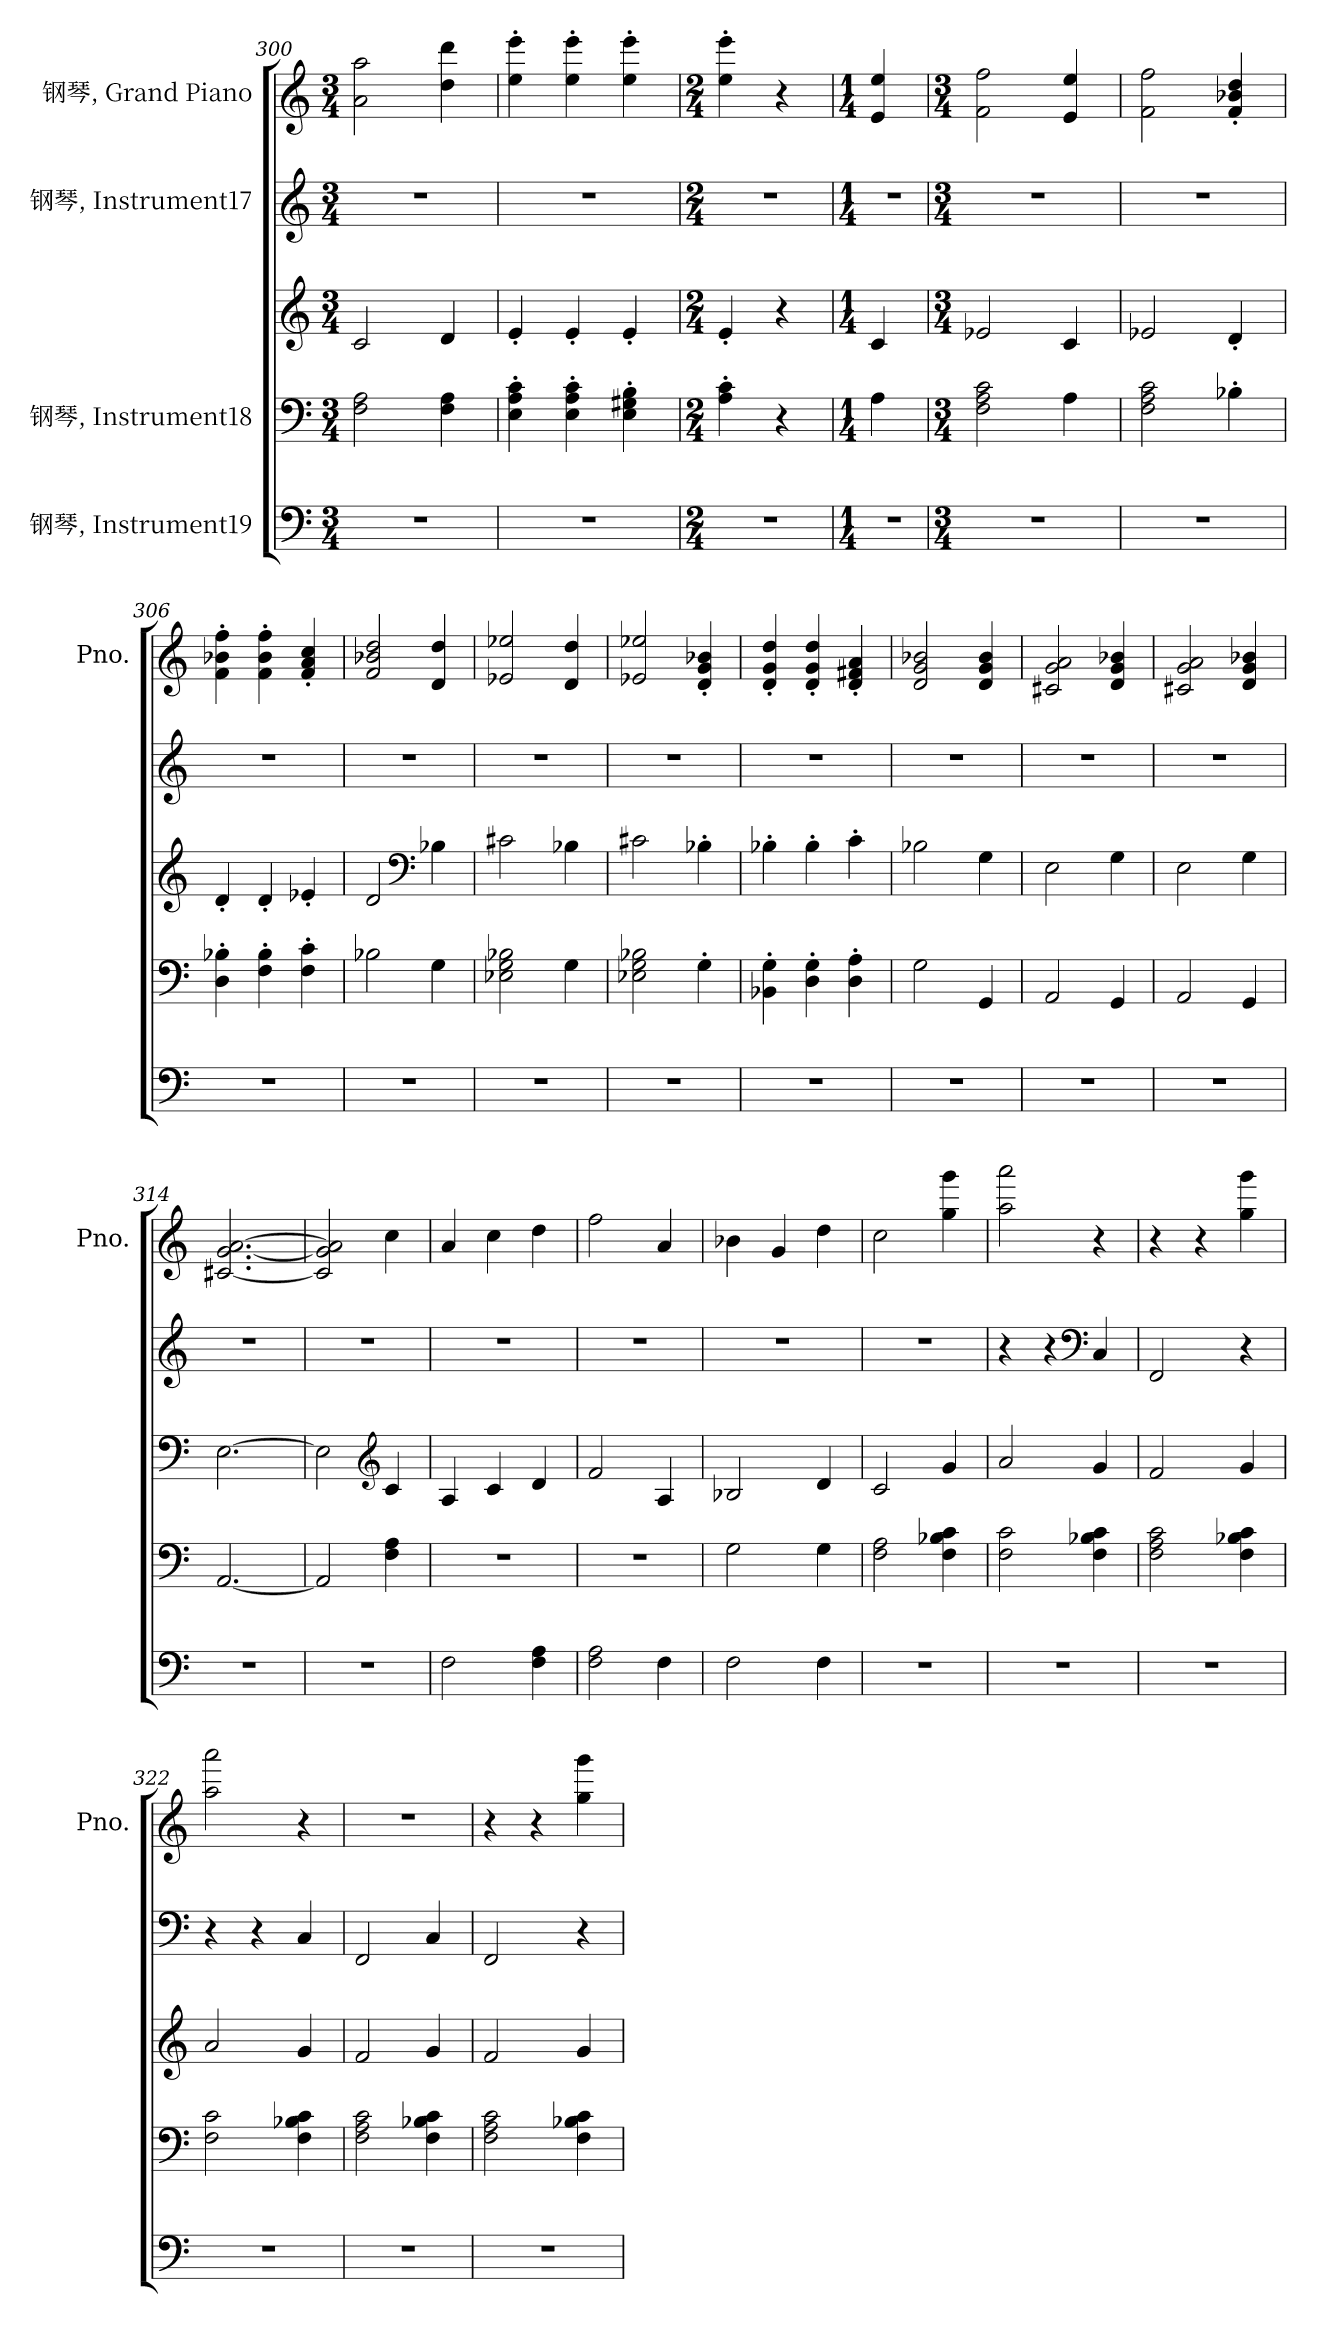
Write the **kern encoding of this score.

**kern	**kern	**kern	**kern	**kern
*part4	*part3	*part3	*part2	*part1
*staff5	*staff4	*staff3	*staff2	*staff1
*I"钢琴, Instrument19	*I"钢琴, Instrument18	*	*I"钢琴, Instrument17	*I"钢琴, Grand Piano
*	*	*	*	*I'Pno.
!!LO:PB:g=z
*clefF4	*clefF4	*clefG2	*clefG2	*clefG2
*k[]	*k[]	*k[]	*k[]	*k[]
*M3/4	*M3/4	*M3/4	*M3/4	*M3/4
=300	=300	=300	=300	=300
2.r	2F\ 2A\	2c/	2.r	2a\ 2aa\
.	4F\ 4A\	4d/	.	4dd\ 4ddd\
=301	=301	=301	=301	=301
2.r	4E\' 4A\' 4c\'	4e'/	2.r	4ee\' 4eee\'
.	4E\' 4A\' 4c\'	4e'/	.	4ee\' 4eee\'
.	4E\' 4G#X\' 4B\'	4e'/	.	4ee\' 4eee\'
=302	=302	=302	=302	=302
*M2/4	*M2/4	*M2/4	*M2/4	*M2/4
2r	4A\' 4c\'	4e'/	2r	4ee\' 4eee\'
.	4r	4r	.	4r
=303	=303	=303	=303	=303
*M1/4	*M1/4	*M1/4	*M1/4	*M1/4
4r	4A\	4c/	4r	4e/ 4ee/
=304	=304	=304	=304	=304
*M3/4	*M3/4	*M3/4	*M3/4	*M3/4
2.r	2F\ 2A\ 2c\	2e-X/	2.r	2f\ 2ff\
.	4A\	4c/	.	4e/ 4ee/
=305	=305	=305	=305	=305
2.r	2F\ 2A\ 2c\	2e-X/	2.r	2f\ 2ff\
.	4B-X'\	4d'/	.	4f/' 4b-X/' 4dd/'
=306	=306	=306	=306	=306
2.r	4D\' 4B-X\'	4d'/	2.r	4f\' 4b-X\' 4ff\'
.	4F\' 4B-\'	4d'/	.	4f\' 4b-\' 4ff\'
.	4F\' 4c\'	4e-X'/	.	4f/' 4a/' 4cc/'
=307	=307	=307	=307	=307
2.r	2B-X\	2d/	2.r	2f/ 2b-X/ 2dd/
*	*	*clefF4	*	*
.	4G\	4B-X\	.	4d/ 4dd/
=308	=308	=308	=308	=308
2.r	2E-X\ 2G\ 2B-X\	2c#X\	2.r	2e-X/ 2ee-X/
.	4G\	4B-X\	.	4d/ 4dd/
!!LO:LB:g=z
=309	=309	=309	=309	=309
2.r	2E-X\ 2G\ 2B-X\	2c#X\	2.r	2e-X/ 2ee-X/
.	4G'\	4B-X'\	.	4d/' 4g/' 4b-X/'
=310	=310	=310	=310	=310
2.r	4BB-X\' 4G\'	4B-X'\	2.r	4d/' 4g/' 4dd/'
.	4D\' 4G\'	4B-'\	.	4d/' 4g/' 4dd/'
.	4D\' 4A\'	4c'\	.	4d/' 4f#X/' 4a/'
=311	=311	=311	=311	=311
2.r	2G\	2B-X\	2.r	2d/ 2g/ 2b-X/
.	4GG/	4G\	.	4d/ 4g/ 4b-/
=312	=312	=312	=312	=312
2.r	2AA/	2E\	2.r	2c#X/ 2g/ 2a/
.	4GG/	4G\	.	4d/ 4g/ 4b-X/
=313	=313	=313	=313	=313
2.r	2AA/	2E\	2.r	2c#X/ 2g/ 2a/
.	4GG/	4G\	.	4d/ 4g/ 4b-X/
=314	=314	=314	=314	=314
2.r	[2.AA/	[2.E\	2.r	[2.c#X/ [2.g/ [2.a/
=315	=315	=315	=315	=315
2.r	2AA/]	2E\]	2.r	2c#/] 2g/] 2a/]
*	*	*clefG2	*	*
.	4F\ 4A\	4c/	.	4cc\
=316	=316	=316	=316	=316
2F\	2.r	4A/	2.r	4a/
.	.	4c/	.	4cc\
4F\ 4A\	.	4d/	.	4dd\
=317	=317	=317	=317	=317
2F\ 2A\	2.r	2f/	2.r	2ff\
4F\	.	4A/	.	4a/
=318	=318	=318	=318	=318
2F\	2G\	2B-X/	2.r	4b-X\
.	.	.	.	4g/
4F\	4G\	4d/	.	4dd\
!!LO:PB:g=z
=319	=319	=319	=319	=319
2.r	2F\ 2A\	2c/	2.r	2cc\
.	4F\ 4B-X\ 4c\	4g/	.	4gg\ 4ggg\
=320	=320	=320	=320	=320
2.r	2F\ 2c\	2a/	4r	2aa\ 2aaa\
.	.	.	4r	.
*	*	*	*clefF4	*
.	4F\ 4B-X\ 4c\	4g/	4C/	4r
=321	=321	=321	=321	=321
2.r	2F\ 2A\ 2c\	2f/	2FF/	4r
.	.	.	.	4r
.	4F\ 4B-X\ 4c\	4g/	4r	4gg\ 4ggg\
=322	=322	=322	=322	=322
2.r	2F\ 2c\	2a/	4r	2aa\ 2aaa\
.	.	.	4r	.
.	4F\ 4B-X\ 4c\	4g/	4C/	4r
=323	=323	=323	=323	=323
2.r	2F\ 2A\ 2c\	2f/	2FF/	2.r
.	4F\ 4B-X\ 4c\	4g/	4C/	.
=324	=324	=324	=324	=324
2.r	2F\ 2A\ 2c\	2f/	2FF/	4r
.	.	.	.	4r
.	4F\ 4B-X\ 4c\	4g/	4r	4gg\ 4ggg\
=	=	=	=	=
*-	*-	*-	*-	*-
